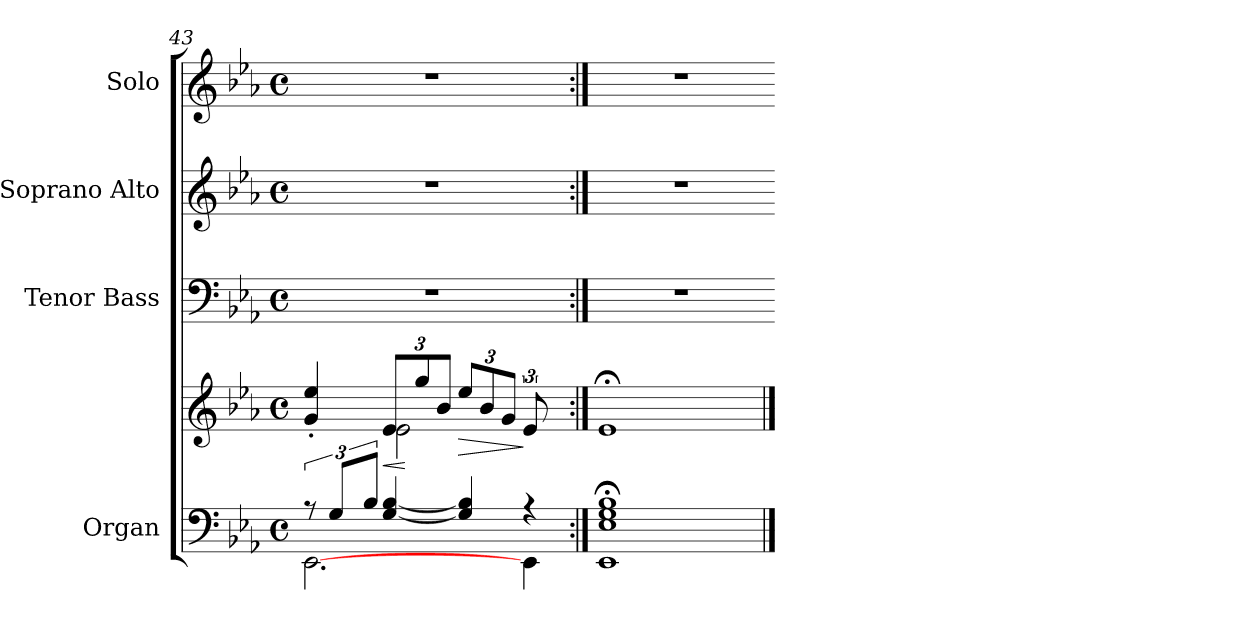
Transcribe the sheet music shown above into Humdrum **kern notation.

**kern	**kern	**dynam	**kern	**kern	**kern
*part4	*part4	*part4	*part3	*part2	*part1
*staff5	*staff4	*staff4/5	*staff3	*staff2	*staff1
*I"Organ	*	*	*I"Tenor Bass	*I"Soprano Alto	*I"Solo
*	*	*	*I'T B	*I'S A	*
*clefF4	*clefG2	*	*clefF4	*clefG2	*clefG2
*k[b-e-a-]	*k[b-e-a-]	*	*k[b-e-a-]	*k[b-e-a-]	*k[b-e-a-]
*E-:	*E-:	*	*E-:	*E-:	*E-:
*M4/4	*M4/4	*	*M4/4	*M4/4	*M4/4
*met(c)	*met(c)	*	*met(c)	*met(c)	*met(c)
=43	=43	=43	=43	=43	=43
*^	*^	*	*	*	*
*	*^	*	*	*	*	*	*
6%5ryy	12r	[2.EE-\	4g/' 4ee-/'	4ryy	.	1r	1r	1r
.	12G/L	.	.	.	.	.	.	.
.	12B-/J	.	.	.	.	.	.	.
!	!	!	!	!	!LO:HP:b	!	!	!
.	[4G/ [4B-/	.	12e-/L	2e-\	<	.	.	.
.	.	.	12gg/	.	[	.	.	.
.	.	.	12b-/J	.	.	.	.	.
!	!	!	!	!	!LO:HP:b	!	!	!
.	4G/] 4B-/]	.	12ee-/L	.	>	.	.	.
.	.	.	12b-/	.	.	.	.	.
.	.	.	12g/J	.	.	.	.	.
.	4r	4EE-\	12e-/L	4ryy	]	.	.	.
12B-/	.	.	6ryy	.	.	.	.	.
12G/J	.	.	.	.	.	.	.	.
*	*v	*v	*	*	*	*	*	*
=44:|!	=44:|!	=44:|!	=44:|!	=44:|!	=44:|!	=44:|!	=44:|!
1EE-/; 1E-/; 1G/; 1B-/;	4ryy	1e-;</	1ryy	.	1r	1r	1r
.	4ryy	.	.	.	.	.	.
.	4ryy	.	.	.	.	.	.
.	4ryy	.	.	.	.	.	.
*v	*v	*	*	*	*	*	*
*	*v	*v	*	*	*	*
==	==	=	=	=	=
*-	*-	*-	*-	*-	*-
